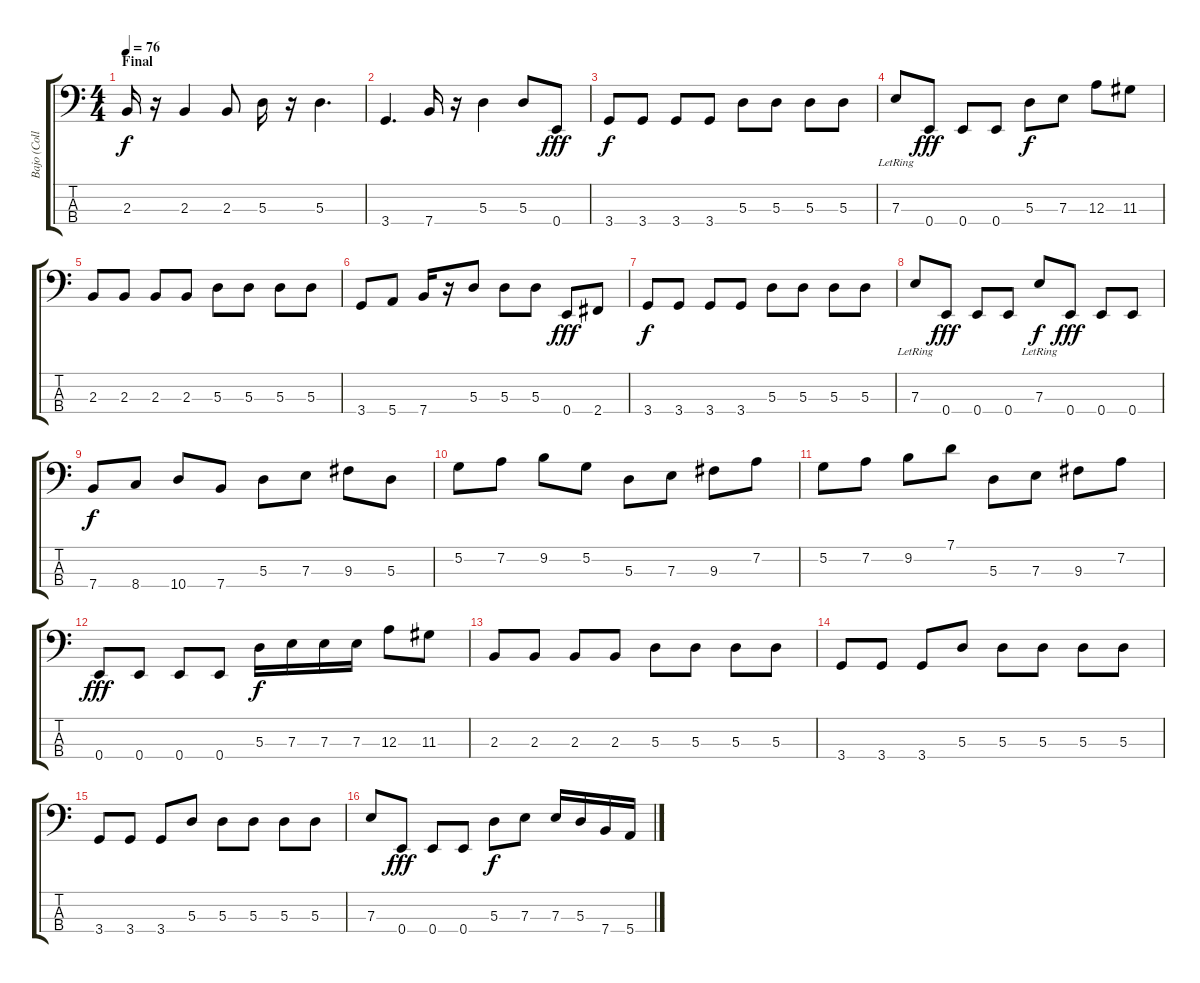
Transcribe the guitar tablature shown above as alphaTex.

\track ("Bajo (Collin Greenwood)" "Bajo (Coll") {instrument electricbassfinger}
\staff {score tabs}
\tuning (G2 D2 A1 E1) {hide}
\ts (4 4)
\section ("" "Final")
\tempo 76
\clef f4
\ks c
2.3.16{dy f} r.16 2.3.4 2.3.8 5.3.16 r.16 5.3.4{d} |
3.4.4{d} 7.4.16 r.16 5.3.4 5.3.8 0.4.8{dy fff} |
3.4.8{dy f} 3.4.8 3.4.8 3.4.8 5.3.8 5.3.8 5.3.8 5.3.8 |
7.3{lr}.8 0.4.8{dy fff} 0.4.8 0.4.8 5.3.8{dy f} 7.3.8 12.3.8 11.3.8 |
2.3.8 2.3.8 2.3.8 2.3.8 5.3.8 5.3.8 5.3.8 5.3.8 |
3.4.8 5.4.8 7.4.16 r.16 5.3.8 5.3.8 5.3.8 0.4.8{dy fff} 2.4.8 |
3.4.8{dy f} 3.4.8 3.4.8 3.4.8 5.3.8 5.3.8 5.3.8 5.3.8 |
7.3{lr}.8 0.4.8{dy fff} 0.4.8 0.4.8 7.3{lr}.8{dy f} 0.4.8{dy fff} 0.4.8 0.4.8 |
7.4.8{dy f} 8.4.8 10.4.8 7.4.8 5.3.8 7.3.8 9.3.8 5.3.8 |
5.2.8 7.2.8 9.2.8 5.2.8 5.3.8 7.3.8 9.3.8 7.2.8 |
5.2.8 7.2.8 9.2.8 7.1.8 5.3.8 7.3.8 9.3.8 7.2.8 |
0.4.8{dy fff} 0.4.8 0.4.8 0.4.8 5.3.16{dy f} 7.3.16 7.3.16 7.3.16 12.3.8 11.3.8 |
2.3.8 2.3.8 2.3.8 2.3.8 5.3.8 5.3.8 5.3.8 5.3.8 |
3.4.8 3.4.8 3.4.8 5.3.8 5.3.8 5.3.8 5.3.8 5.3.8 |
3.4.8 3.4.8 3.4.8 5.3.8 5.3.8 5.3.8 5.3.8 5.3.8 |
7.3.8 0.4.8{dy fff} 0.4.8 0.4.8 5.3.8{dy f} 7.3.8 7.3.16 5.3.16 7.4.16 5.4.16
